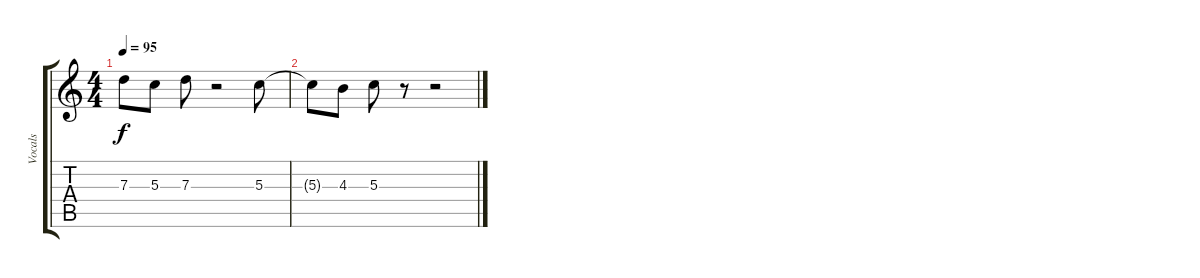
\track ("Vocals" "Vocals") {instrument acousticguitarsteel}
\staff {score tabs}
\tuning (E4 B3 G3 D3 A2 E2) {hide}
\ts (4 4)
\tempo 95
\clef g2
\ks c
7.3.8{dy f} 5.3.8 7.3.8 r.2 5.3.8 |
5.3{t}.8 4.3.8 5.3.8 r.8 r.2
